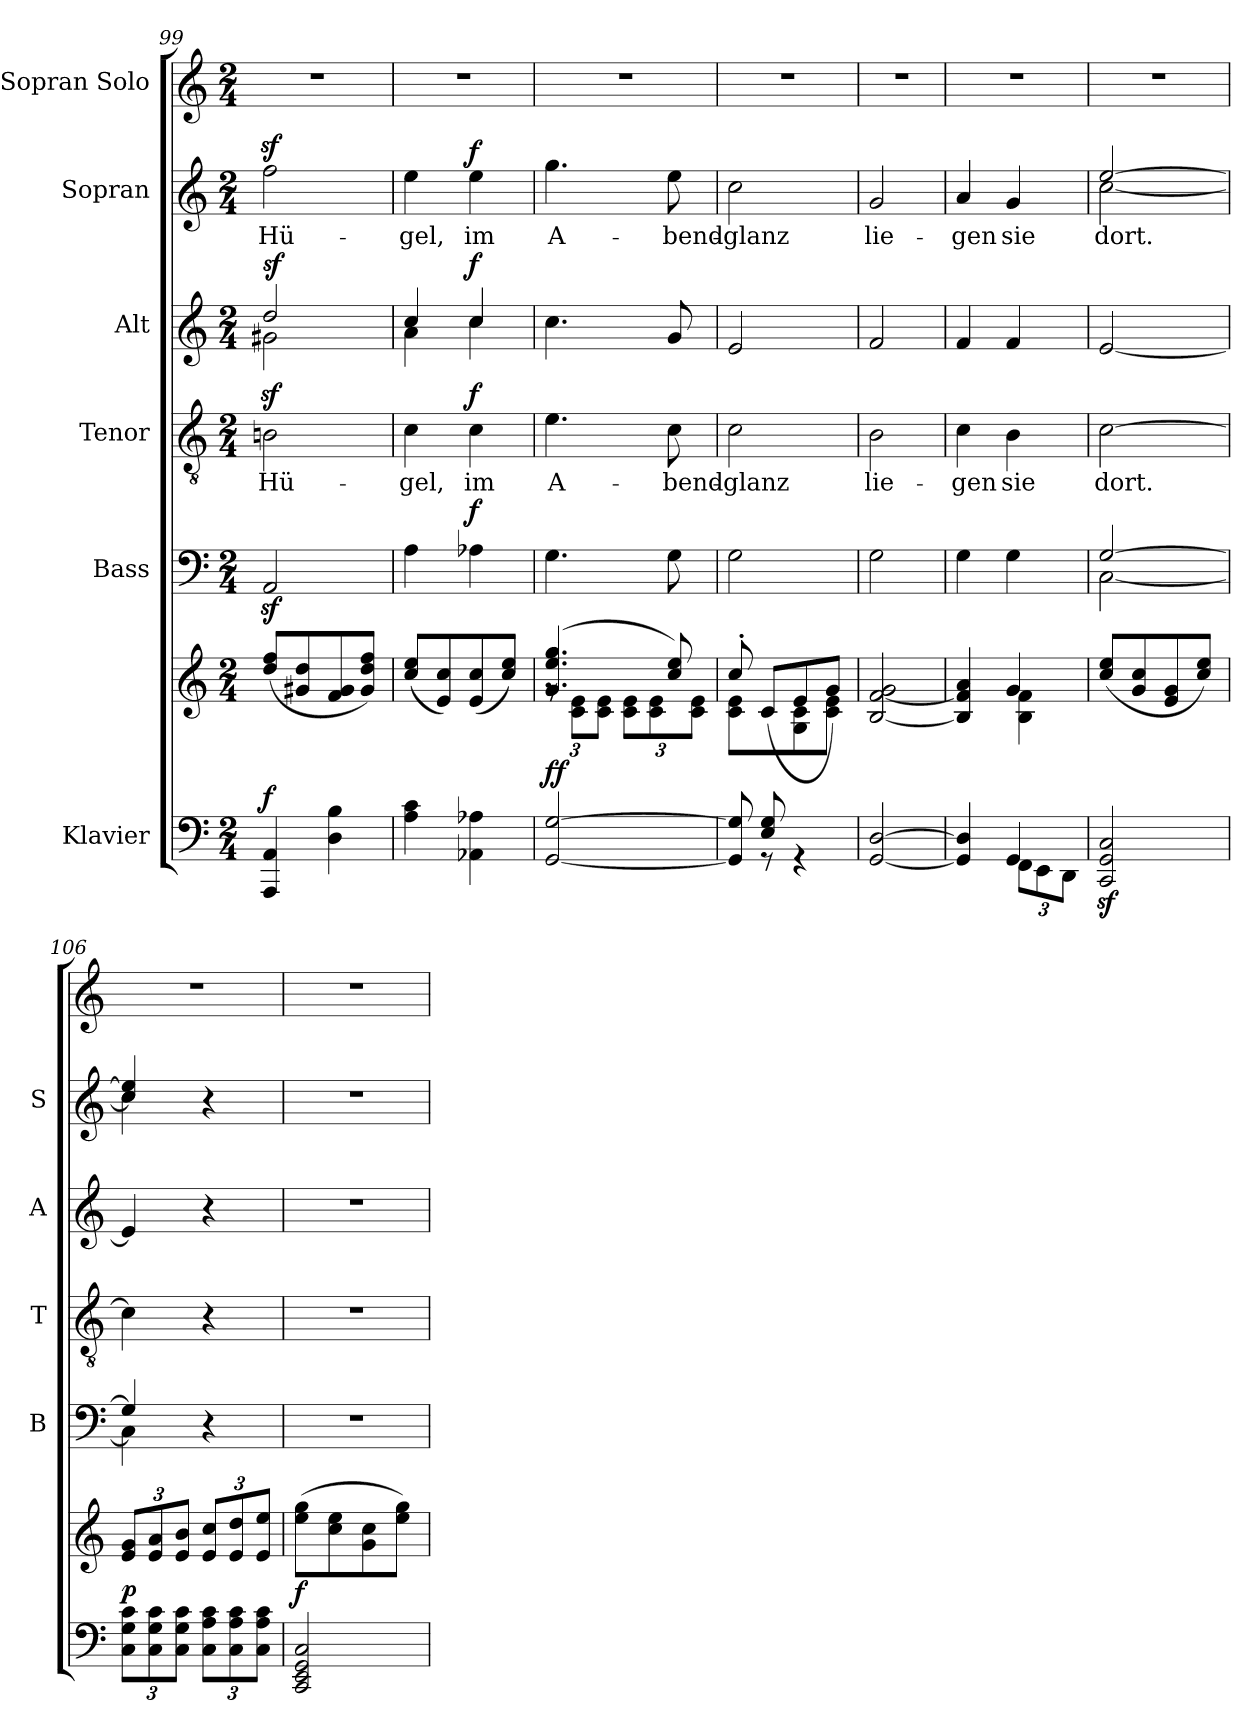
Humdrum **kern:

**kern	**kern	**dynam	**kern	**dynam	**kern	**text	**dynam	**kern	**dynam	**kern	**text	**dynam	**kern
*part6	*part6	*part6	*part5	*part5	*part4	*part4	*part4	*part3	*part3	*part2	*part2	*part2	*part1
*staff7	*staff6	*staff6/7	*staff5	*staff5	*staff4	*staff4	*staff4	*staff3	*staff3	*staff2	*staff2	*staff2	*staff1
*I"Klavier	*	*	*I"Bass	*	*I"Tenor	*	*	*I"Alt	*	*I"Sopran	*	*	*I"Sopran Solo
*	*	*	*I'B	*	*I'T	*	*	*I'A	*	*I'S	*	*	*
*clefF4	*clefG2	*	*clefF4	*	*clefGv2	*	*	*clefG2	*	*clefG2	*	*	*clefG2
*k[]	*k[]	*	*k[]	*	*k[]	*	*	*k[]	*	*k[]	*	*	*k[]
*M2/4	*M2/4	*	*M2/4	*	*M2/4	*	*	*M2/4	*	*M2/4	*	*	*M2/4
=99	=99	=99	=99	=99	=99	=99	=99	=99	=99	=99	=99	=99	=99
!	!	!LO:DY:a=2	!	!	!	!LO:LY:b	!	!	!LO:DY:a	!	!LO:LY:b	!	!
*	*	*	*	*	*	*	*	*^	*	*	*	*	*
4AAA/ 4AA/	(>8dd/ 8ff/L	f	2AAz>/	.	2Bnz>\	Hü-	.	2dd/	2g#X\	sf	2ffz>\	Hü-	.	2r
.	8g#X/ 8dd/	.	.	.	.	.	.	.	.	.	.	.	.	.
4D\ 4B\	8f/ 8g#/	.	.	.	.	.	.	.	.	.	.	.	.	.
.	8g#/ 8dd/ 8ff/J)	.	.	.	.	.	.	.	.	.	.	.	.	.
!!LO:PB:g=z
=100	=100	=100	=100	=100	=100	=100	=100	=100	=100	=100	=100	=100	=100	=100
!	!	!	!	!	!	!LO:LY:b	!	!	!	!	!	!LO:LY:b	!	!
4A\ 4c\	(>8cc/ 8ee/L	.	4A\	.	4c\	-gel,	.	4cc/	4a\	.	4ee\	-gel,	.	2r
.	8e/ 8cc/)	.	.	.	.	.	.	.	.	.	.	.	.	.
!	!	!	!	!LO:DY:a	!	!LO:LY:b	!LO:DY:a	!	!	!LO:DY:a	!	!LO:LY:b	!LO:DY:a	!
4AA-X\ 4A-X\	(>8e/ 8cc/	.	4A-X\	f	4c\	im	f	4cc/	4cc\	f	4ee\	im	f	.
.	8cc/ 8ee/J)	.	.	.	.	.	.	.	.	.	.	.	.	.
*	*	*	*	*	*	*	*	*v	*v	*	*	*	*	*
=101	=101	=101	=101	=101	=101	=101	=101	=101	=101	=101	=101	=101	=101
*	*^	*	*	*	*	*	*	*	*	*	*	*	*
*	*	*Xbrackettup	*	*	*	*	*	*	*	*	*	*	*	*
!	!	!	!LO:DY:a=2	!	!	!	!LO:LY:b	!	!	!	!	!LO:LY:b	!	!
[2GG/ [2G/	(4.g/ 4.ee/ 4.gg/	12rg	ff	4.G\	.	4.e\	A-	.	4.cc\	.	4.gg\	A-	.	2r
.	.	12c\ 12e\L	.	.	.	.	.	.	.	.	.	.	.	.
.	.	12c\ 12e\J	.	.	.	.	.	.	.	.	.	.	.	.
.	.	12c\ 12e\L	.	.	.	.	.	.	.	.	.	.	.	.
.	.	12c\ 12e\	.	.	.	.	.	.	.	.	.	.	.	.
!	!	!	!	!	!	!	!LO:LY:b	!	!	!	!	!LO:LY:b	!	!
.	8cc/ 8ee/)	.	.	8G\	.	8c\	-bend-	.	8g/	.	8ee\	-bend-	.	.
.	.	12c\ 12e\J	.	.	.	.	.	.	.	.	.	.	.	.
=102	=102	=102	=102	=102	=102	=102	=102	=102	=102	=102	=102	=102	=102	=102
*^	*	*	*	*	*	*	*	*	*	*	*	*	*	*
!	!	!	!	!	!	!	!	!LO:LY:b	!	!	!	!	!LO:LY:b	!	!
8ryy	8GG/] 8G/]	8cc'/	8c\ 8e\	.	2G\	.	2c\	-glanz	.	2e/	.	2cc\	-glanz	.	2r
8E/ 8G/L	8rGG	(8c/L	8ryy	.	.	.	.	.	.	.	.	.	.	.	.
4ryy	4rGG	8e/	8G\ 8c\	.	.	.	.	.	.	.	.	.	.	.	.
.	.	8g/J)	8c\ 8e\J	.	.	.	.	.	.	.	.	.	.	.	.
*v	*v	*	*	*	*	*	*	*	*	*	*	*	*	*	*
=103	=103	=103	=103	=103	=103	=103	=103	=103	=103	=103	=103	=103	=103	=103
!	!	!	!	!	!	!	!LO:LY:b	!	!	!	!	!LO:LY:b	!	!
*	*v	*v	*	*	*	*	*	*	*	*	*	*	*	*
[2GG/ [2D/	[2B/ [2f/ 2g/	.	2G\	.	2B\	lie-	.	2f/	.	2g/	lie-	.	2r
=104	=104	=104	=104	=104	=104	=104	=104	=104	=104	=104	=104	=104	=104
*^	*^	*	*	*	*	*	*	*	*	*	*	*	*
!	!	!	!	!	!	!	!	!LO:LY:b	!	!	!	!	!LO:LY:b	!	!
4GG/] 4D/]	4ryy	4B/] 4f/] 4a/	4ryy	.	4G\	.	4c\	-gen	.	4f/	.	4a/	-gen	.	2r
*	*Xbrackettup	*	*	*	*	*	*	*	*	*	*	*	*	*	*
!	!	!	!	!	!	!	!	!LO:LY:b	!	!	!	!	!LO:LY:b	!	!
4GG/	12FF\L	4g/	4B\ 4f\	.	4G\	.	4B\	sie	.	4f/	.	4g/	sie	.	.
.	12EE\	.	.	.	.	.	.	.	.	.	.	.	.	.	.
.	12DD\J	.	.	.	.	.	.	.	.	.	.	.	.	.	.
*	*	*v	*v	*	*	*	*	*	*	*	*	*	*	*	*
=105	=105	=105	=105	=105	=105	=105	=105	=105	=105	=105	=105	=105	=105	=105
*	*	*	*	*^	*	*	*	*	*	*	*	*	*	*
!	!	!	!	!	!	!	!	!LO:LY:b	!	!	!	!	!LO:LY:b	!	!
*v	*v	*	*	*	*	*	*	*	*	*	*	*^	*	*	*
2CC/z> 2GG/z> 2C/z>	(8cc/ 8ee/L	.	[2G/	[2C\	.	[2c\	dort.	.	[2e/	.	[2ee/	[2cc\	dort.	.	2r
.	8g/ 8cc/	.	.	.	.	.	.	.	.	.	.	.	.	.	.
.	8e/ 8g/	.	.	.	.	.	.	.	.	.	.	.	.	.	.
.	8cc/ 8ee/J)	.	.	.	.	.	.	.	.	.	.	.	.	.	.
=106	=106	=106	=106	=106	=106	=106	=106	=106	=106	=106	=106	=106	=106	=106	=106
!	!	!LO:DY:a=2	!	!	!	!	!	!	!	!	!	!	!	!	!
12C\ 12G\ 12c\L	12e/ 12g/L	p	4G/]	4C\]	.	4c\]	.	.	4e/]	.	4cc/ 4ee/]	4cc\]	.	.	2r
12C\ 12G\ 12c\	12e/ 12a/	.	.	.	.	.	.	.	.	.	.	.	.	.	.
12C\ 12G\ 12c\J	12e/ 12b/J	.	.	.	.	.	.	.	.	.	.	.	.	.	.
12C\ 12A\ 12c\L	12e/ 12cc/L	.	4r	4ryy	.	4r	.	.	4r	.	4r	4ryy	.	.	.
12C\ 12A\ 12c\	12e/ 12dd/	.	.	.	.	.	.	.	.	.	.	.	.	.	.
12C\ 12A\ 12c\J	12e/ 12ee/J	.	.	.	.	.	.	.	.	.	.	.	.	.	.
*	*	*	*v	*v	*	*	*	*	*	*	*v	*v	*	*	*
=107	=107	=107	=107	=107	=107	=107	=107	=107	=107	=107	=107	=107	=107
!	!	!LO:DY:a=2	!	!	!	!	!	!	!	!	!	!	!
2CC/ 2EE/ 2GG/ 2C/	(8ee\ 8gg\L	f	2r	.	2r	.	.	2r	.	2r	.	.	2r
.	8cc\ 8ee\	.	.	.	.	.	.	.	.	.	.	.	.
.	8g\ 8cc\	.	.	.	.	.	.	.	.	.	.	.	.
.	8ee\ 8gg\J)	.	.	.	.	.	.	.	.	.	.	.	.
=	=	=	=	=	=	=	=	=	=	=	=	=	=
*-	*-	*-	*-	*-	*-	*-	*-	*-	*-	*-	*-	*-	*-
